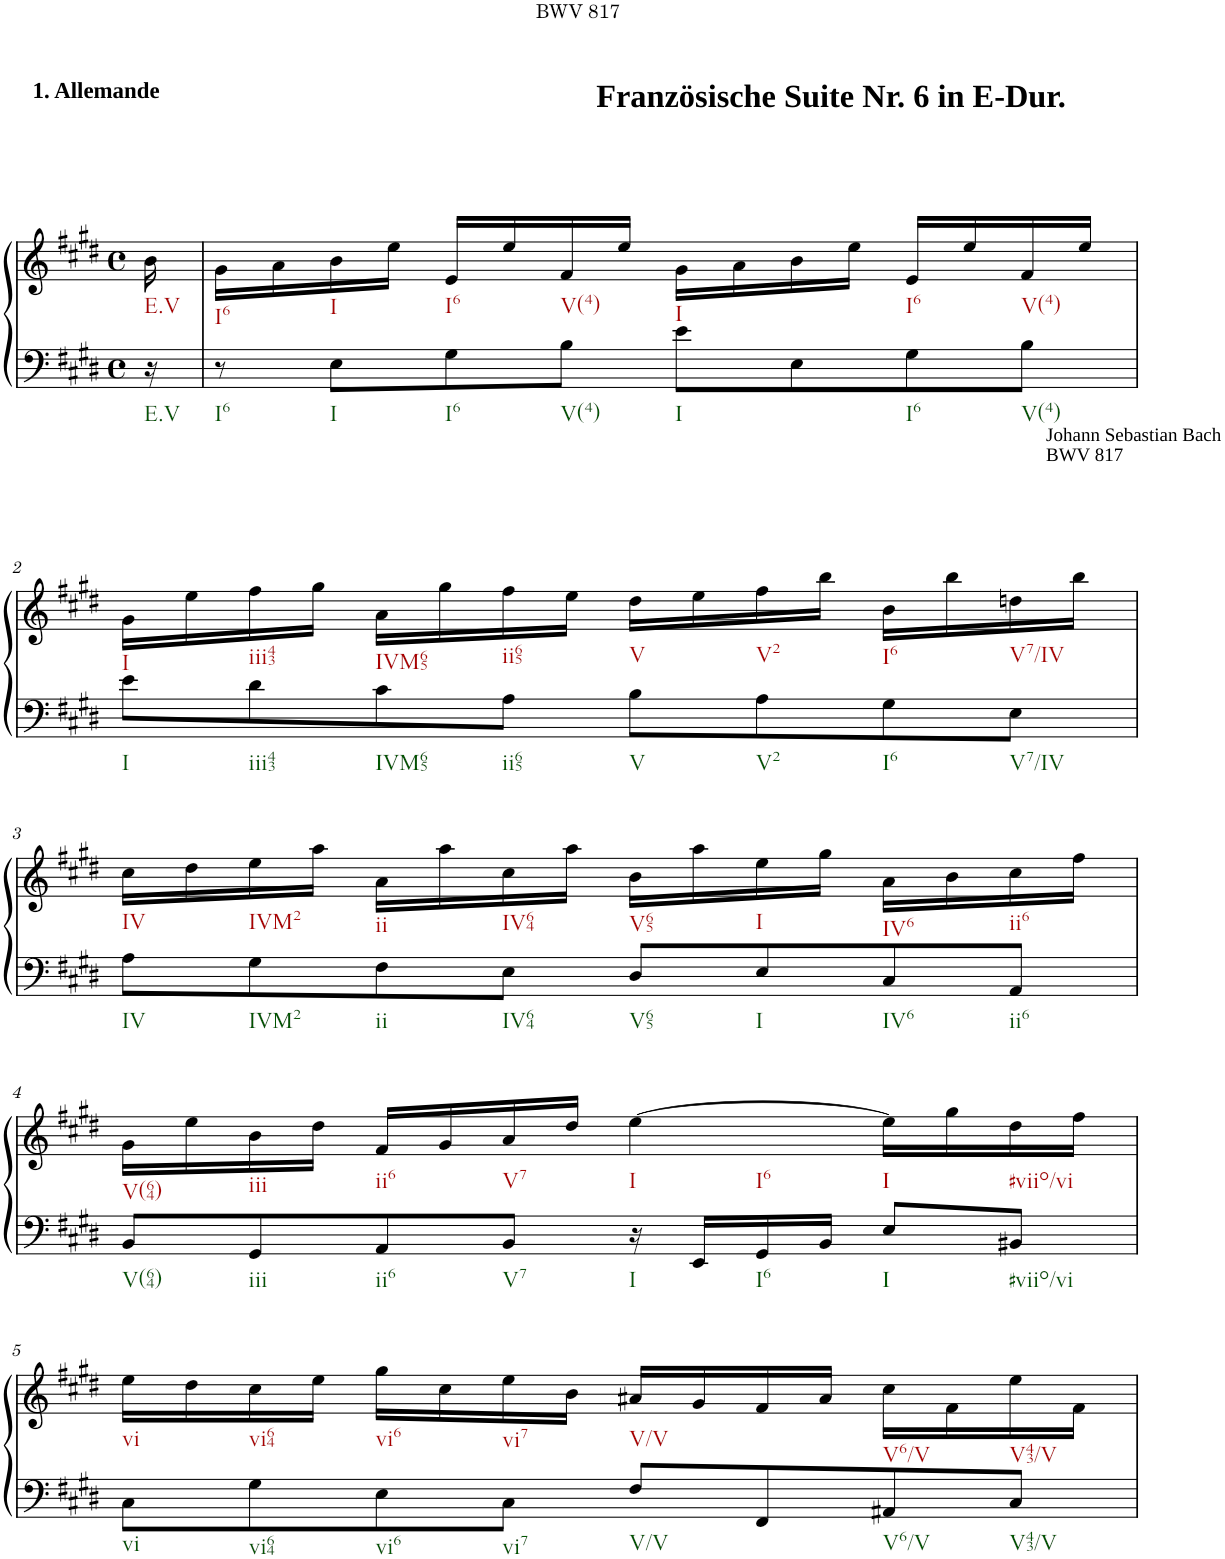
**kern	**kern
*part1	*part1
*staff2	*staff1
*I"Klavier linke Hand	*
*clefF4	*clefG2
*k[f#c#g#d#]	*k[f#c#g#d#]
*M4/4	*M4/4
*met(c)	*met(c)
=	=
!	!LO:TX:a:B:t=Französische Suite Nr. 6 in E-Dur.
!	!LO:TX:a:B:t=1. Allemande
16r	16b\
=1	=1
8r	16g#\LL
.	16a\
8E\L	16b\
.	16ee\JJ
8G#\	16e/LL
.	16ee/
8B\J	16f#/
.	16ee/JJ
8e\L	16g#\LL
.	16a\
8E\	16b\
.	16ee\JJ
8G#\	16e/LL
.	16ee/
8B\J	16f#/
.	16ee/JJ
!!LO:LB:g=z
=2	=2
8e\L	16g#\LL
.	16ee\
8d#\	16ff#\
.	16gg#\JJ
8c#\	16a\LL
.	16gg#\
8A\J	16ff#\
.	16ee\JJ
8B\L	16dd#\LL
.	16ee\
8A\	16ff#\
.	16bb\JJ
8G#\	16b\LL
!	!LO:TX:a:t=Johann Sebastian Bach
!	!LO:TX:a:t=BWV 817
.	16bb\
8E\J	16ddn\
.	16bb\JJ
!!LO:LB:g=z
=3	=3
8A\L	16cc#\LL
.	16dd#\
8G#\	16ee\
.	16aa\JJ
8F#\	16a\LL
.	16aa\
8E\J	16cc#\
.	16aa\JJ
8D#/L	16b\LL
.	16aa\
8E/	16ee\
.	16gg#\JJ
8C#/	16a\LL
.	16b\
8AA/J	16cc#\
.	16ff#\JJ
!!LO:LB:g=z
=4	=4
8BB/L	16g#\LL
.	16ee\
8GG#/	16b\
.	16dd#\JJ
8AA/	16f#/LL
.	16g#/
8BB/J	16a/
.	16dd#/JJ
16r	[4ee\
16EE/LL	.
16GG#/	.
16BB/JJ	.
8E/L	16ee\LL]
.	16gg#\
8BB#X/J	16dd#\
.	16ff#\JJ
!!LO:LB:g=z
=5	=5
8C#\L	16ee\LL
.	16dd#\
8G#\	16cc#\
.	16ee\JJ
8E\	16gg#\LL
.	16cc#\
8C#\J	16ee\
.	16b\JJ
8F#/L	16a#X/LL
.	16g#/
8FF#/	16f#/
.	16a#/JJ
8AA#X/	16cc#\LL
.	16f#\
8C#/J	16ee\
.	16f#\JJ
=	=
*-	*-
